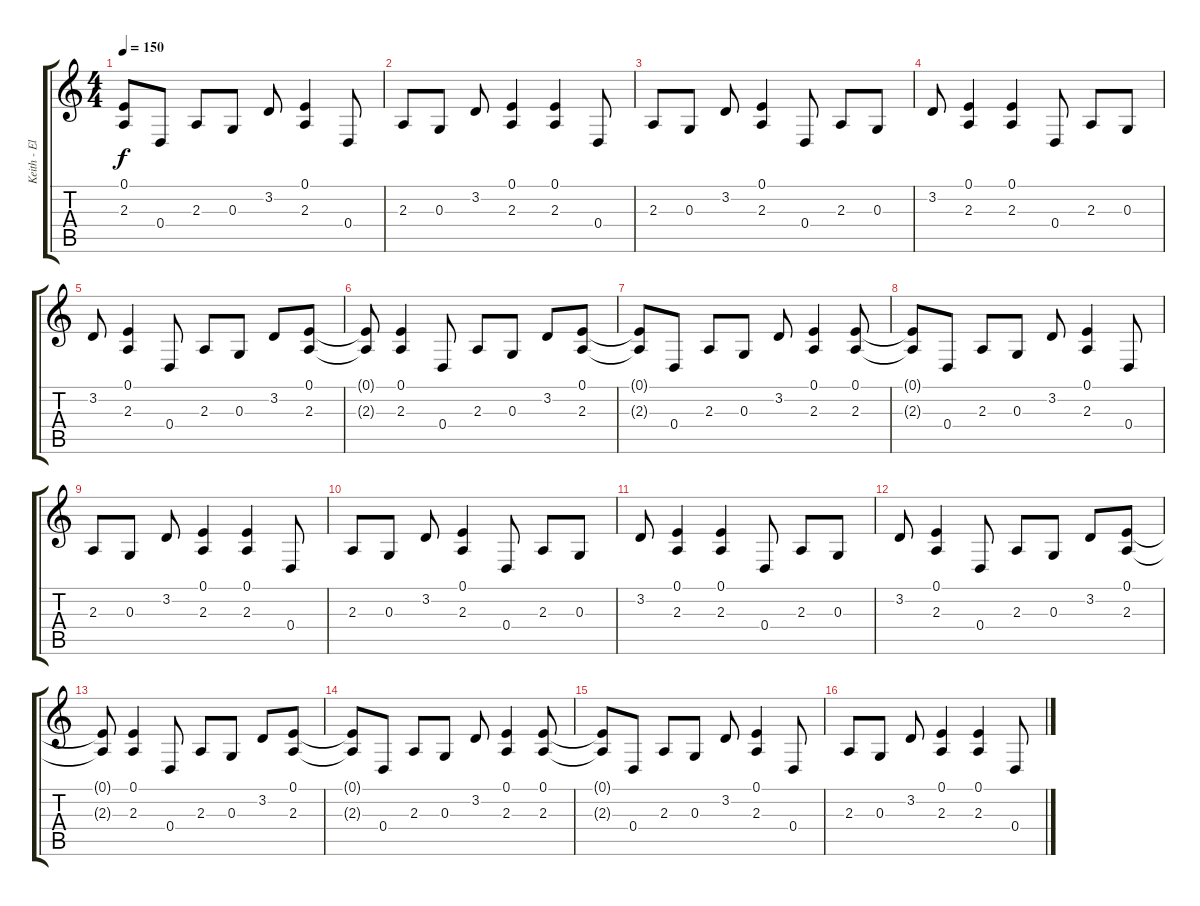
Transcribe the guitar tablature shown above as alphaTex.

\track ("Keith - Electric Grand Piano" "Keith - El") {instrument electricgrandpiano}
\staff {score tabs}
\tuning (E4 B3 G3 D3 A2 E2) {hide}
\ts (4 4)
\tempo 150
\clef g2
\ks c
(0.1{t} 2.3{t}).8{dy f} 0.4.8 2.3.8 0.3.8 3.2.8 (0.1 2.3).4 0.4.8 |
2.3.8 0.3.8 3.2.8 (0.1 2.3).4 (0.1 2.3).4 0.4.8 |
2.3.8 0.3.8 3.2.8 (0.1 2.3).4 0.4.8 2.3.8 0.3.8 |
3.2.8 (0.1 2.3).4 (0.1 2.3).4 0.4.8 2.3.8 0.3.8 |
3.2.8 (0.1 2.3).4 0.4.8 2.3.8 0.3.8 3.2.8 (0.1 2.3).8 |
(0.1{t} 2.3{t}).8 (0.1 2.3).4 0.4.8 2.3.8 0.3.8 3.2.8 (0.1 2.3).8 |
(0.1{t} 2.3{t}).8 0.4.8 2.3.8 0.3.8 3.2.8 (0.1 2.3).4 (0.1 2.3).8 |
(0.1{t} 2.3{t}).8 0.4.8 2.3.8 0.3.8 3.2.8 (0.1 2.3).4 0.4.8 |
2.3.8 0.3.8 3.2.8 (0.1 2.3).4 (0.1 2.3).4 0.4.8 |
2.3.8 0.3.8 3.2.8 (0.1 2.3).4 0.4.8 2.3.8 0.3.8 |
3.2.8 (0.1 2.3).4 (0.1 2.3).4 0.4.8 2.3.8 0.3.8 |
3.2.8 (0.1 2.3).4 0.4.8 2.3.8 0.3.8 3.2.8 (0.1 2.3).8 |
(0.1{t} 2.3{t}).8 (0.1 2.3).4 0.4.8 2.3.8 0.3.8 3.2.8 (0.1 2.3).8 |
(0.1{t} 2.3{t}).8 0.4.8 2.3.8 0.3.8 3.2.8 (0.1 2.3).4 (0.1 2.3).8 |
(0.1{t} 2.3{t}).8 0.4.8 2.3.8 0.3.8 3.2.8 (0.1 2.3).4 0.4.8 |
2.3.8 0.3.8 3.2.8 (0.1 2.3).4 (0.1 2.3).4 0.4.8
